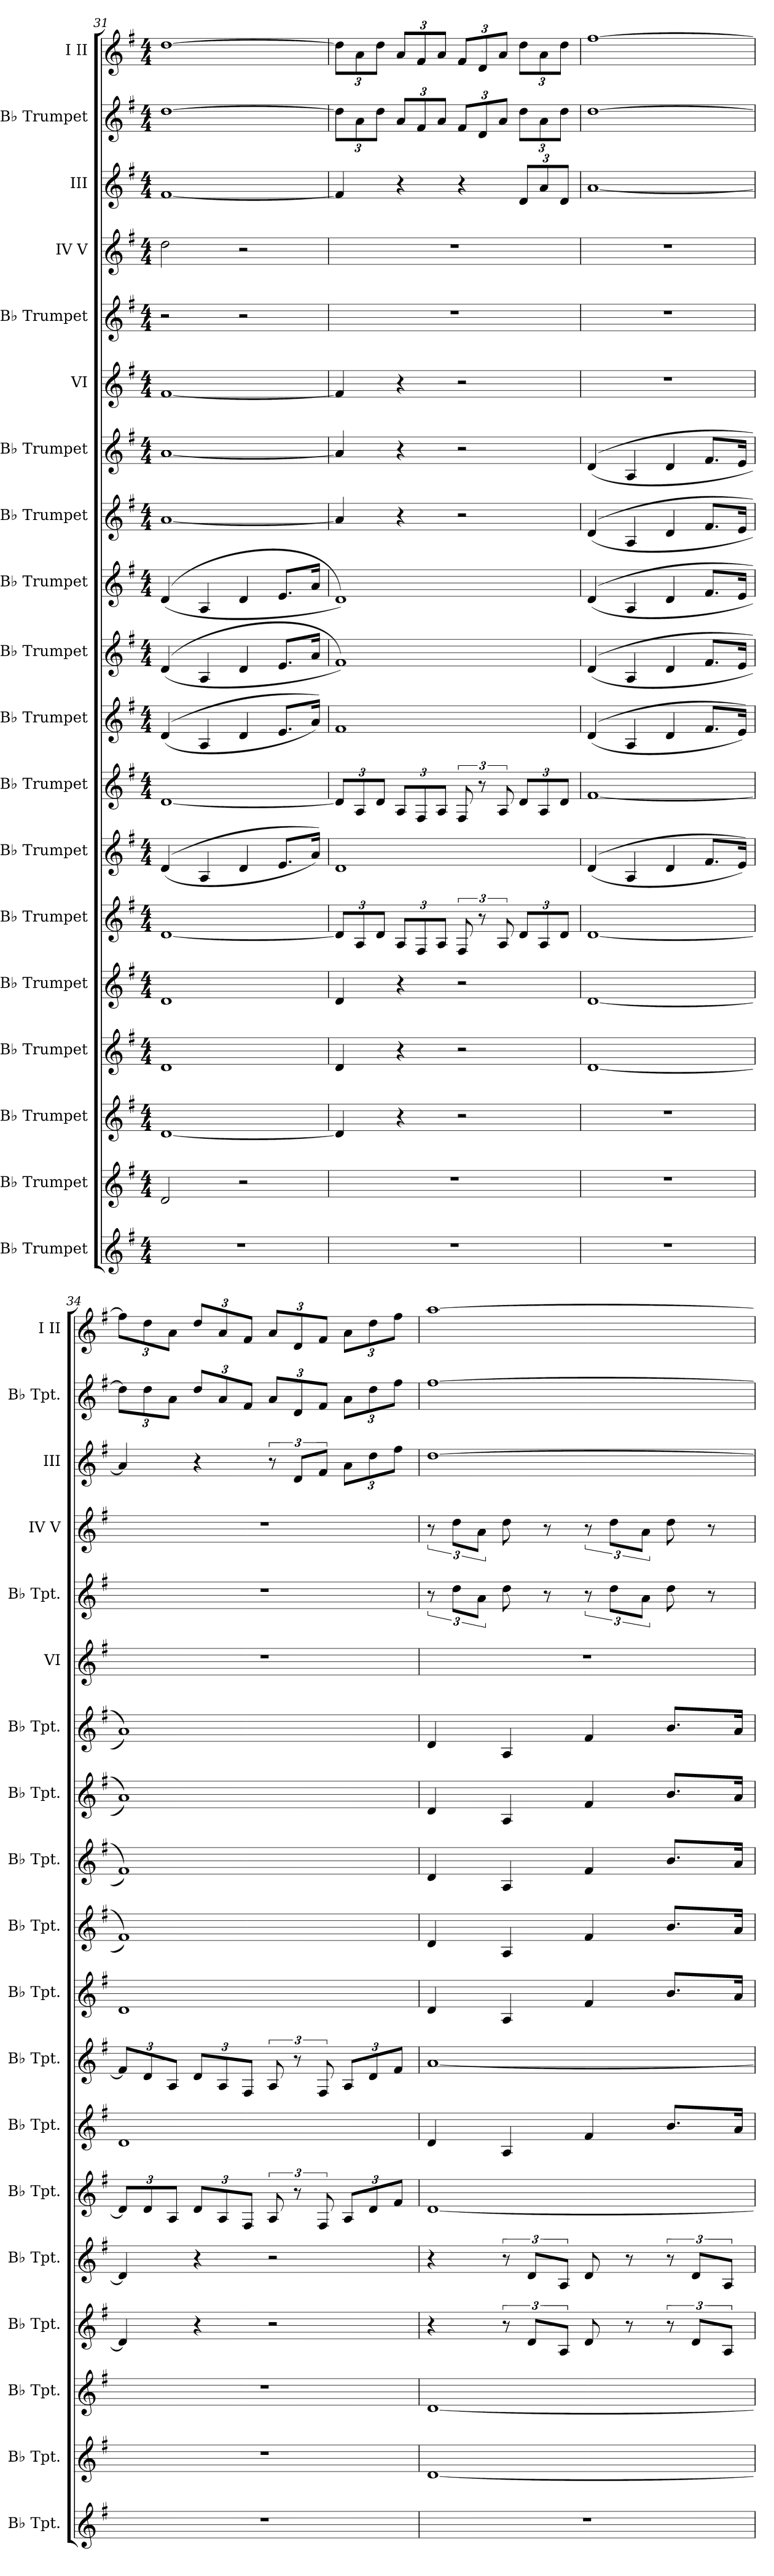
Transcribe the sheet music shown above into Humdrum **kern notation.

**kern	**kern	**kern	**kern	**kern	**kern	**kern	**kern	**kern	**kern	**kern	**kern	**kern	**kern	**kern	**kern	**kern	**kern	**kern
*part19	*part18	*part17	*part16	*part15	*part14	*part13	*part12	*part11	*part10	*part9	*part8	*part7	*part6	*part5	*part4	*part3	*part2	*part1
*staff19	*staff18	*staff17	*staff16	*staff15	*staff14	*staff13	*staff12	*staff11	*staff10	*staff9	*staff8	*staff7	*staff6	*staff5	*staff4	*staff3	*staff2	*staff1
*I"B♭ Trumpet	*I"B♭ Trumpet	*I"B♭ Trumpet	*I"B♭ Trumpet	*I"B♭ Trumpet	*I"B♭ Trumpet	*I"B♭ Trumpet	*I"B♭ Trumpet	*I"B♭ Trumpet	*I"B♭ Trumpet	*I"B♭ Trumpet	*I"B♭ Trumpet	*I"B♭ Trumpet	*I"VI	*I"B♭ Trumpet	*I"IV V	*I"III	*I"B♭ Trumpet	*I"I II
*I'B♭ Tpt.	*I'B♭ Tpt.	*I'B♭ Tpt.	*I'B♭ Tpt.	*I'B♭ Tpt.	*I'B♭ Tpt.	*I'B♭ Tpt.	*I'B♭ Tpt.	*I'B♭ Tpt.	*I'B♭ Tpt.	*I'B♭ Tpt.	*I'B♭ Tpt.	*I'B♭ Tpt.	*I'VI	*I'B♭ Tpt.	*I'IV V	*I'III	*I'B♭ Tpt.	*I'I II
*clefG2	*clefG2	*clefG2	*clefG2	*clefG2	*clefG2	*clefG2	*clefG2	*clefG2	*clefG2	*clefG2	*clefG2	*clefG2	*clefG2	*clefG2	*clefG2	*clefG2	*clefG2	*clefG2
*ITrd1c2	*ITrd1c2	*ITrd1c2	*ITrd1c2	*ITrd1c2	*ITrd1c2	*ITrd1c2	*ITrd1c2	*ITrd1c2	*ITrd1c2	*ITrd1c2	*ITrd1c2	*ITrd1c2	*ITrd1c2	*ITrd1c2	*ITrd1c2	*ITrd1c2	*ITrd1c2	*ITrd1c2
*k[b-]	*k[b-]	*k[b-]	*k[b-]	*k[b-]	*k[b-]	*k[b-]	*k[b-]	*k[b-]	*k[b-]	*k[b-]	*k[b-]	*k[b-]	*k[b-]	*k[b-]	*k[b-]	*k[b-]	*k[b-]	*k[b-]
*M4/4	*M4/4	*M4/4	*M4/4	*M4/4	*M4/4	*M4/4	*M4/4	*M4/4	*M4/4	*M4/4	*M4/4	*M4/4	*M4/4	*M4/4	*M4/4	*M4/4	*M4/4	*M4/4
=31	=31	=31	=31	=31	=31	=31	=31	=31	=31	=31	=31	=31	=31	=31	=31	=31	=31	=31
1r	2c/	[1c	1c	1c	[1c	((4c/	[1c	((4c/	((4c/	((4c/	[1g	[1g	[1e	2r	2cc\	[1e	[1cc	[1cc
.	.	.	.	.	.	4G/	.	4G/	4G/	4G/	.	.	.	.	.	.	.	.
.	2r	.	.	.	.	4c/	.	4c/	4c/	4c/	.	.	.	2r	2r	.	.	.
.	.	.	.	.	.	8.d/L	.	8.d/L	8.d/L	8.d/L	.	.	.	.	.	.	.	.
.	.	.	.	.	.	16g/Jk))	.	16g/Jk))	16g/Jk	16g/Jk	.	.	.	.	.	.	.	.
=32	=32	=32	=32	=32	=32	=32	=32	=32	=32	=32	=32	=32	=32	=32	=32	=32	=32	=32
*	*	*	*	*	*Xbrackettup	*	*Xbrackettup	*	*	*	*	*	*	*	*	*	*Xbrackettup	*Xbrackettup
1r	1r	4c/]	4c/	4c/	12c/L]	1c	12c/L]	1e	1e))	1c))	4g/]	4g/]	4e/]	1r	1r	4e/]	12cc\L]	12cc\L]
.	.	.	.	.	12G/	.	12G/	.	.	.	.	.	.	.	.	.	12g\	12g\
.	.	.	.	.	12c/J	.	12c/J	.	.	.	.	.	.	.	.	.	12cc\J	12cc\J
.	.	4r	4r	4r	12G/L	.	12G/L	.	.	.	4r	4r	4r	.	.	4r	12g/L	12g/L
.	.	.	.	.	12E/	.	12E/	.	.	.	.	.	.	.	.	.	12e/	12e/
.	.	.	.	.	12G/J	.	12G/J	.	.	.	.	.	.	.	.	.	12g/J	12g/J
*	*	*	*	*	*brackettup	*	*brackettup	*	*	*	*	*	*	*	*	*	*	*
.	.	2r	2r	2r	12E/	.	12E/	.	.	.	2r	2r	2r	.	.	4r	12e/L	12e/L
.	.	.	.	.	12r	.	12r	.	.	.	.	.	.	.	.	.	12c/	12c/
.	.	.	.	.	12G/	.	12G/	.	.	.	.	.	.	.	.	.	12g/J	12g/J
*	*	*	*	*	*Xbrackettup	*	*Xbrackettup	*	*	*	*	*	*	*	*	*Xbrackettup	*	*
.	.	.	.	.	12c/L	.	12c/L	.	.	.	.	.	.	.	.	12c/L	12cc\L	12cc\L
.	.	.	.	.	12G/	.	12G/	.	.	.	.	.	.	.	.	12g/	12g\	12g\
.	.	.	.	.	12c/J	.	12c/J	.	.	.	.	.	.	.	.	12c/J	12cc\J	12cc\J
=33	=33	=33	=33	=33	=33	=33	=33	=33	=33	=33	=33	=33	=33	=33	=33	=33	=33	=33
1r	1r	1r	[1c	[1c	[1c	((4c/	[1e	((4c/	((4c/	((4c/	((4c/	((4c/	1r	1r	1r	[1g	[1cc	[1ee
.	.	.	.	.	.	4G/	.	4G/	4G/	4G/	4G/	4G/	.	.	.	.	.	.
.	.	.	.	.	.	4c/	.	4c/	4c/	4c/	4c/	4c/	.	.	.	.	.	.
.	.	.	.	.	.	8.e/L	.	8.e/L	8.e/L	8.e/L	8.e/L	8.e/L	.	.	.	.	.	.
.	.	.	.	.	.	16d/Jk))	.	16d/Jk))	16d/Jk	16d/Jk	16d/Jk	16d/Jk	.	.	.	.	.	.
=34	=34	=34	=34	=34	=34	=34	=34	=34	=34	=34	=34	=34	=34	=34	=34	=34	=34	=34
1r	1r	1r	4c/]	4c/]	12c/L]	1c	12e/L]	1c	1e))	1e))	1g))	1g))	1r	1r	1r	4g/]	12cc\L]	12ee\L]
.	.	.	.	.	12c/	.	12c/	.	.	.	.	.	.	.	.	.	12cc\	12cc\
.	.	.	.	.	12G/J	.	12G/J	.	.	.	.	.	.	.	.	.	12g\J	12g\J
.	.	.	4r	4r	12c/L	.	12c/L	.	.	.	.	.	.	.	.	4r	12cc/L	12cc/L
.	.	.	.	.	12G/	.	12G/	.	.	.	.	.	.	.	.	.	12g/	12g/
.	.	.	.	.	12E/J	.	12E/J	.	.	.	.	.	.	.	.	.	12e/J	12e/J
*	*	*	*	*	*brackettup	*	*brackettup	*	*	*	*	*	*	*	*	*brackettup	*	*
.	.	.	2r	2r	12G/	.	12G/	.	.	.	.	.	.	.	.	12r	12g/L	12g/L
.	.	.	.	.	12r	.	12r	.	.	.	.	.	.	.	.	12c/L	12c/	12c/
.	.	.	.	.	12E/	.	12E/	.	.	.	.	.	.	.	.	12e/J	12e/J	12e/J
*	*	*	*	*	*Xbrackettup	*	*Xbrackettup	*	*	*	*	*	*	*	*	*Xbrackettup	*	*
.	.	.	.	.	12G/L	.	12G/L	.	.	.	.	.	.	.	.	12g\L	12g\L	12g\L
.	.	.	.	.	12c/	.	12c/	.	.	.	.	.	.	.	.	12cc\	12cc\	12cc\
.	.	.	.	.	12e/J	.	12e/J	.	.	.	.	.	.	.	.	12ee\J	12ee\J	12ee\J
!!LO:PB:g=z
=35	=35	=35	=35	=35	=35	=35	=35	=35	=35	=35	=35	=35	=35	=35	=35	=35	=35	=35
1r	[1c	[1c	4r	4r	[1c	4c/	[1g	4c/	4c/	4c/	4c/	4c/	1r	12r	12r	[1cc	[1ee	[1gg
.	.	.	.	.	.	.	.	.	.	.	.	.	.	12cc\L	12cc\L	.	.	.
.	.	.	.	.	.	.	.	.	.	.	.	.	.	12g\J	12g\J	.	.	.
.	.	.	12r	12r	.	4G/	.	4G/	4G/	4G/	4G/	4G/	.	8cc\	8cc\	.	.	.
.	.	.	12c/L	12c/L	.	.	.	.	.	.	.	.	.	.	.	.	.	.
.	.	.	.	.	.	.	.	.	.	.	.	.	.	8r	8r	.	.	.
.	.	.	12G/J	12G/J	.	.	.	.	.	.	.	.	.	.	.	.	.	.
.	.	.	8c/	8c/	.	4e/	.	4e/	4e/	4e/	4e/	4e/	.	12r	12r	.	.	.
.	.	.	.	.	.	.	.	.	.	.	.	.	.	12cc\L	12cc\L	.	.	.
.	.	.	8r	8r	.	.	.	.	.	.	.	.	.	.	.	.	.	.
.	.	.	.	.	.	.	.	.	.	.	.	.	.	12g\J	12g\J	.	.	.
.	.	.	12r	12r	.	8.a/L	.	8.a/L	8.a/L	8.a/L	8.a/L	8.a/L	.	8cc\	8cc\	.	.	.
.	.	.	12c/L	12c/L	.	.	.	.	.	.	.	.	.	.	.	.	.	.
.	.	.	.	.	.	.	.	.	.	.	.	.	.	8r	8r	.	.	.
.	.	.	12G/J	12G/J	.	.	.	.	.	.	.	.	.	.	.	.	.	.
.	.	.	.	.	.	16g/Jk	.	16g/Jk	16g/Jk	16g/Jk	16g/Jk	16g/Jk	.	.	.	.	.	.
=	=	=	=	=	=	=	=	=	=	=	=	=	=	=	=	=	=	=
*-	*-	*-	*-	*-	*-	*-	*-	*-	*-	*-	*-	*-	*-	*-	*-	*-	*-	*-
